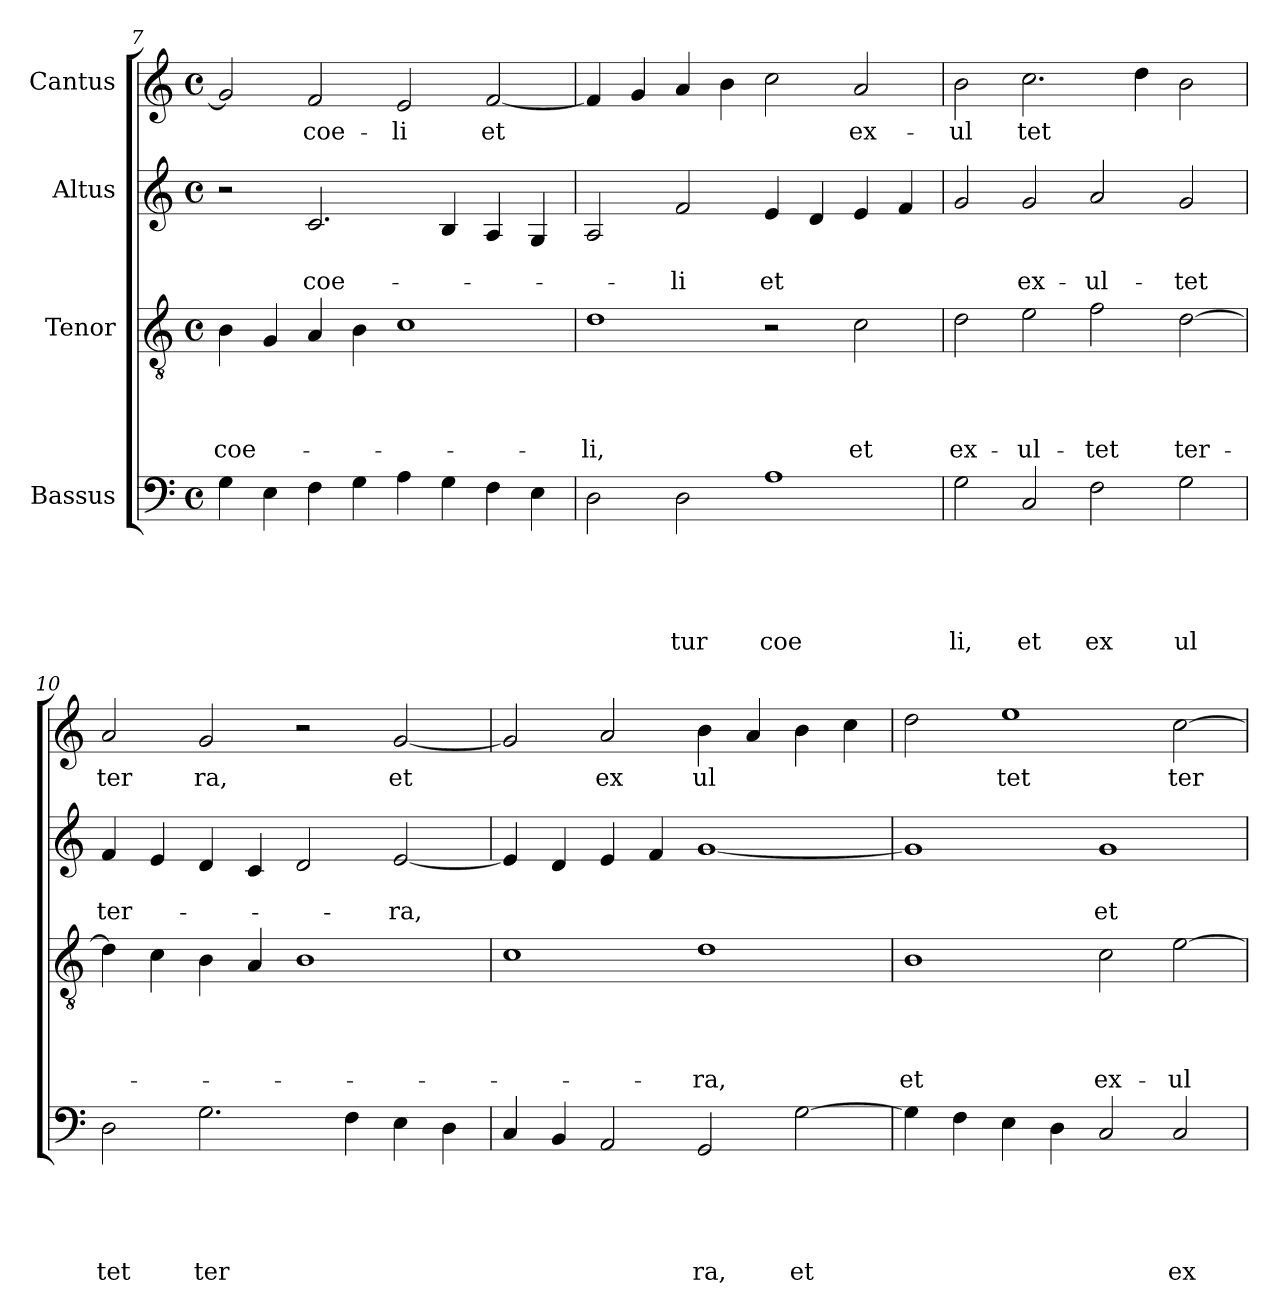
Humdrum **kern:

**kern	**text	**text	**text	**text	**text	**kern	**text	**text	**text	**text	**kern	**text	**text	**kern	**text
*part4	*part4	*part4	*part4	*part4	*part4	*part3	*part3	*part3	*part3	*part3	*part2	*part2	*part2	*part1	*part1
*staff4	*staff4	*staff4	*staff4	*staff4	*staff4	*staff3	*staff3	*staff3	*staff3	*staff3	*staff2	*staff2	*staff2	*staff1	*staff1
*I"Bassus	*	*	*	*	*	*I"Tenor	*	*	*	*	*I"Altus	*	*	*I"Cantus	*
*clefF4	*	*	*	*	*	*clefGv2	*	*	*	*	*clefG2	*	*	*clefG2	*
*k[]	*	*	*	*	*	*k[]	*	*	*	*	*k[]	*	*	*k[]	*
*C:	*	*	*	*	*	*C:	*	*	*	*	*C:	*	*	*C:	*
*M4/4	*	*	*	*	*	*M4/4	*	*	*	*	*M4/4	*	*	*M4/4	*
*met(c)	*	*	*	*	*	*met(c)	*	*	*	*	*met(c)	*	*	*met(c)	*
=7	=7	=7	=7	=7	=7	=7	=7	=7	=7	=7	=7	=7	=7	=7	=7
!	!	!	!	!	!	!	!	!	!	!LO:LY:b	!	!	!	!	!
4G\	.	.	.	.	.	4B\	.	.	.	coe-	2r	.	.	2g/]	.
4E\	.	.	.	.	.	4G/	.	.	.	.	.	.	.	.	.
!	!	!	!	!	!	!	!	!	!	!	!	!	!LO:LY:b	!	!LO:LY:b
4F\	.	.	.	.	.	4A/	.	.	.	.	2.c/	.	coe-	2f/	coe-
4G\	.	.	.	.	.	4B\	.	.	.	.	.	.	.	.	.
!	!	!	!	!	!	!	!	!	!	!	!	!	!	!	!LO:LY:b
4A\	.	.	.	.	.	1c	.	.	.	.	.	.	.	2e/	-li
4G\	.	.	.	.	.	.	.	.	.	.	4B/	.	.	.	.
!	!	!	!	!	!	!	!	!	!	!	!	!	!	!	!LO:LY:b
4F\	.	.	.	.	.	.	.	.	.	.	4A/	.	.	[<2f/	et
4E\	.	.	.	.	.	.	.	.	.	.	4G/	.	.	.	.
=8	=8	=8	=8	=8	=8	=8	=8	=8	=8	=8	=8	=8	=8	=8	=8
!	!	!	!	!	!	!	!	!	!	!LO:LY:b	!	!	!	!	!
2D\	.	.	.	.	.	1d	.	.	.	-li,	2A/	.	.	4f/]	.
.	.	.	.	.	.	.	.	.	.	.	.	.	.	4g/	.
!	!	!	!	!	!LO:LY:b	!	!	!	!	!	!	!	!LO:LY:b	!	!
2D\	.	.	.	.	tur	.	.	.	.	.	2f/	.	-li	4a/	.
.	.	.	.	.	.	.	.	.	.	.	.	.	.	4b\	.
!	!	!	!	!	!LO:LY:b	!	!	!	!	!	!	!	!LO:LY:b	!	!
1A	.	.	.	.	coe	2r	.	.	.	.	4e/	.	et	2cc\	.
.	.	.	.	.	.	.	.	.	.	.	4d/	.	.	.	.
!	!	!	!	!	!	!	!	!	!	!LO:LY:b	!	!	!	!	!LO:LY:b
.	.	.	.	.	.	2c\	.	.	.	et	4e/	.	.	2a/	ex-
.	.	.	.	.	.	.	.	.	.	.	4f/	.	.	.	.
!!LO:LB:g=z
=9	=9	=9	=9	=9	=9	=9	=9	=9	=9	=9	=9	=9	=9	=9	=9
!	!	!	!	!	!LO:LY:b	!	!	!	!	!LO:LY:b	!	!	!	!	!LO:LY:b
2G\	.	.	.	.	li,	2d\	.	.	.	ex-	2g/	.	.	2b\	-ul
!	!	!	!	!	!LO:LY:b	!	!	!	!	!LO:LY:b	!	!	!LO:LY:b	!	!LO:LY:b
2C/	.	.	.	.	et	2e\	.	.	.	-ul-	2g/	.	ex-	2.cc\	tet
!	!	!	!	!	!LO:LY:b	!	!	!	!	!LO:LY:b	!	!	!LO:LY:b	!	!
2F\	.	.	.	.	ex	2f\	.	.	.	-tet	2a/	.	-ul-	.	.
.	.	.	.	.	.	.	.	.	.	.	.	.	.	4dd\	.
!	!	!	!	!	!LO:LY:b	!	!	!	!	!LO:LY:b	!	!	!LO:LY:b	!	!
2G\	.	.	.	.	ul	[>2d\	.	.	.	ter-	2g/	.	-tet	2b\	.
=10	=10	=10	=10	=10	=10	=10	=10	=10	=10	=10	=10	=10	=10	=10	=10
!	!	!	!	!	!LO:LY:b	!	!	!	!	!	!	!	!LO:LY:b	!	!LO:LY:b
2D\	.	.	.	.	tet	4d\]	.	.	.	.	4f/	.	ter-	2a/	ter
.	.	.	.	.	.	4c\	.	.	.	.	4e/	.	.	.	.
!	!	!	!	!	!LO:LY:b	!	!	!	!	!	!	!	!	!	!LO:LY:b
2.G\	.	.	.	.	ter	4B\	.	.	.	.	4d/	.	.	2g/	ra,
.	.	.	.	.	.	4A/	.	.	.	.	4c/	.	.	.	.
.	.	.	.	.	.	1B	.	.	.	.	2d/	.	.	2r	.
4F\	.	.	.	.	.	.	.	.	.	.	.	.	.	.	.
!	!	!	!	!	!	!	!	!	!	!	!	!	!LO:LY:b	!	!LO:LY:b
4E\	.	.	.	.	.	.	.	.	.	.	[<2e/	.	-ra,	[<2g/	et
4D\	.	.	.	.	.	.	.	.	.	.	.	.	.	.	.
=11	=11	=11	=11	=11	=11	=11	=11	=11	=11	=11	=11	=11	=11	=11	=11
4C/	.	.	.	.	.	1c	.	.	.	.	4e/]	.	.	2g/]	.
4BB/	.	.	.	.	.	.	.	.	.	.	4d/	.	.	.	.
!	!	!	!	!	!	!	!	!	!	!	!	!	!	!	!LO:LY:b
2AA/	.	.	.	.	.	.	.	.	.	.	4e/	.	.	2a/	ex
.	.	.	.	.	.	.	.	.	.	.	4f/	.	.	.	.
!	!	!	!	!	!LO:LY:b	!	!	!	!	!LO:LY:b	!	!	!	!	!LO:LY:b
2GG/	.	.	.	.	ra,	1d	.	.	.	-ra,	[<1g	.	.	4b\	ul
.	.	.	.	.	.	.	.	.	.	.	.	.	.	4a/	.
!	!	!	!	!	!LO:LY:b	!	!	!	!	!	!	!	!	!	!
[>2G\	.	.	.	.	et	.	.	.	.	.	.	.	.	4b\	.
.	.	.	.	.	.	.	.	.	.	.	.	.	.	4cc\	.
=12	=12	=12	=12	=12	=12	=12	=12	=12	=12	=12	=12	=12	=12	=12	=12
!	!	!	!	!	!	!	!	!	!	!LO:LY:b	!	!	!	!	!
4G\]	.	.	.	.	.	1B	.	.	.	et	1g]	.	.	2dd\	.
4F\	.	.	.	.	.	.	.	.	.	.	.	.	.	.	.
!	!	!	!	!	!	!	!	!	!	!	!	!	!	!	!LO:LY:b
4E\	.	.	.	.	.	.	.	.	.	.	.	.	.	1ee	tet
4D\	.	.	.	.	.	.	.	.	.	.	.	.	.	.	.
!	!	!	!	!	!	!	!	!	!	!LO:LY:b	!	!	!LO:LY:b	!	!
2C/	.	.	.	.	.	2c\	.	.	.	ex-	1g	.	et	.	.
!	!	!	!	!	!LO:LY:b	!	!	!	!	!LO:LY:b	!	!	!	!	!LO:LY:b
2C/	.	.	.	.	ex	[>2e\	.	.	.	-ul-	.	.	.	[>2cc\	ter
=	=	=	=	=	=	=	=	=	=	=	=	=	=	=	=
*-	*-	*-	*-	*-	*-	*-	*-	*-	*-	*-	*-	*-	*-	*-	*-
